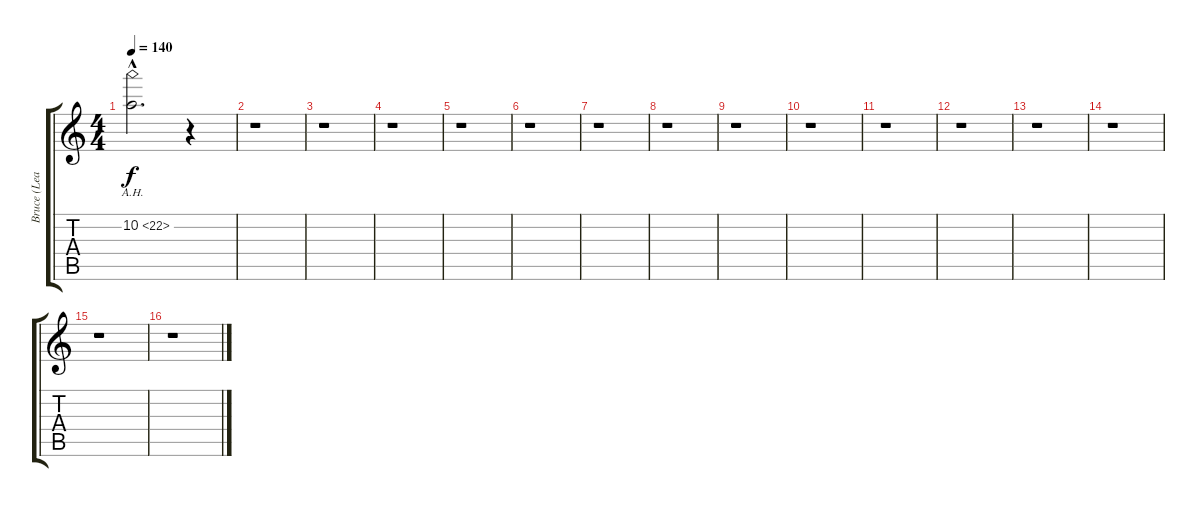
\track ("Bruce (Lead)" "Bruce (Lea") {instrument distortionguitar}
\staff {score tabs}
\tuning (E4 B3 G3 D3 A2 E2) {hide}
\ts (4 4)
\tempo 140
\clef g2
\ks c
10.2{ah 12 hac}.2{d dy f} r.4 |
r.1 |
r.1 |
r.1 |
r.1 |
r.1 |
r.1 |
r.1 |
r.1 |
r.1 |
r.1 |
r.1 |
r.1 |
r.1 |
r.1 |
r.1
